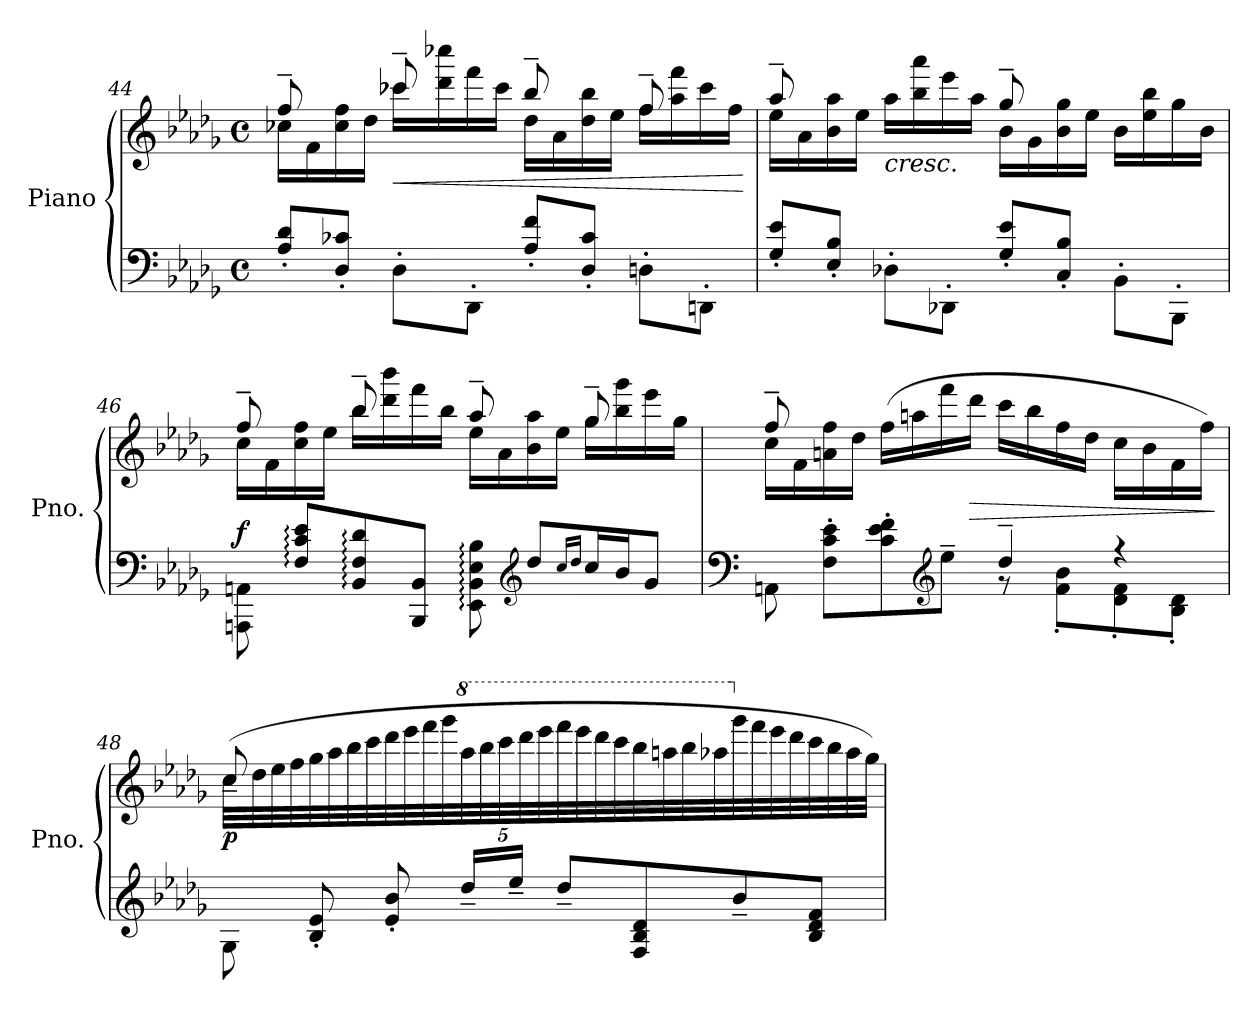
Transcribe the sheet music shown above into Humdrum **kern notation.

**kern	**kern	**dynam
*part1	*part1	*part1
*staff2	*staff1	*staff1/2
*I"Piano	*	*
*I'Pno.	*	*
!!LO:LB:g=z
*clefF4	*clefG2	*
*k[b-e-a-d-g-]	*k[b-e-a-d-g-]	*
*M4/4	*M4/4	*
*met(c)	*met(c)	*
=44	=44	=44
*	*^	*
8A-/' 8d-/'L	8ff~/	16cc-X\LL	.
.	.	16f\	.
8D-/' 8c-X/'J	8ryy	16cc-\ 16ff\	.
.	.	16dd-\JJ	.
!	!	!	!LO:HP:b
8D-'\L	8ccc-X~/	16ccc-\LL	<
.	.	16ddd-\ 16cccc-X\	.
8DD-'\J	8ryy	16fff\	.
.	.	16ccc-\JJ	.
8A-/' 8f/'L	8bb-~/	16dd-\LL	.
.	.	16a-\	.
8D-/' 8c-/'J	8ryy	16dd-\ 16bb-\	.
.	.	16ee-\JJ	.
8Dn'\L	8ff~/	16ff\LL	.
.	.	16aa-\ 16fff\	.
8DDn'\J	8ryy	16ccc-\	.
.	.	16ff\JJ	.
*	*v	*v	*
.	.	[
=45	=45	=45
*	*^	*
8G-/' 8e-/'L	8aa-~/	16ee-\LL	.
.	.	16a-\	.
8E-/' 8B-/'J	8ryy	16b-\ 16aa-\	.
.	.	16ee-\JJ	.
!	!LO:TX:b:i:t=cresc.	!	!
8D-X'\L	16aa-\LL	4ryy	.
.	16bb-\ 16aaa-\	.	.
8DD-X'\J	16eee-\	.	.
.	16aa-\JJ	.	.
8G-/' 8e-/'L	8gg-~/	16b-\LL	.
.	.	16g-\	.
8C/' 8B-/'J	8ryy	16b-\ 16gg-\	.
.	.	16ee-\JJ	.
8BB-'\L	16b-\LL	4ryy	.
.	16ee-\ 16bb-\	.	.
8BBB-'\J	16gg-\	.	.
.	16b-\JJ	.	.
!!LO:LB:g=z	!!
=46	=46	=46	=46
!	!	!	!LO:DY:a=2
8AAAn\ 8AAn\	8ff~/	16cc\LL	f
.	.	16f\	.
8F/: 8c/: 8e-/:L	8ryy	16cc\ 16ff\	.
.	.	16ee-\JJ	.
8BB-/: 8F/: 8d-/:	8bb-~/	16bb-\LL	.
.	.	16ddd-\ 16bbb-\	.
8BBB-/ 8BB-/J	8ryy	16fff\	.
.	.	16bb-\JJ	.
8EE-\: 8BB-\: 8E-\: 8B-\:	8aa-~/	16ee-\LL	.
.	.	16a-\	.
*clefG2	*	*	*
8dd-/L	8ryy	16b-\ 16aa-\	.
.	.	16ee-\JJ	.
16qcc/LL	.	.	.
16qdd-/JJ	.	.	.
16cc/L	8gg-~/	16gg-\LL	.
16b-/J	.	16bb-\ 16ggg-\	.
8g-/J	8ryy	16eee-\	.
.	.	16gg-\JJ	.
=47	=47	=47	=47
*clefF4	*	*	*
*^	*	*	*
8AAn\	2ryy	8ff~/	16cc\LL	.
.	.	.	16f\	.
8F\' 8c\' 8e-\'L	.	8ryy	16an\ 16ff\	.
.	.	.	16dd-\JJ	.
8c\' 8e-\' 8f\'	.	(>16ff\LL	2.ryy	.
.	.	16aan\	.	.
*clefG2	*	*	*	*
8ee-~\J	.	16fff\	.	.
!	!	!	!	!LO:HP:b
.	.	16ddd-\JJ	.	>
4dd-~/	8r	16ccc\LL	.	.
.	.	16bb-\	.	.
.	8f\' 8b-\'L	16ff\	.	.
.	.	16dd-\JJ	.	.
4r	8d-\' 8f\'	16cc\LL	.	.
.	.	16b-\	.	.
.	8B-\' 8d-\'J	16f\	.	.
.	.	16ff\JJ)	.	.
*v	*v	*	*	*
*	*v	*v	*
.	.	]
!!LO:LB:g=z
=48	=48	=48
*	*^	*
!	!	!	!LO:DY:b
8G-\	(>32cc\LLL	8cc~/	p
.	32dd-\	.	.
.	32ee-\	.	.
.	32ff\	.	.
8B-/' 8e-/'	32gg-\	2..ryy	.
.	32aa-\	.	.
.	32bb-\	.	.
.	32ccc\	.	.
8e-/' 8b-/'	32ddd-\	.	.
.	32eee-\	.	.
.	32fff\	.	.
.	32ggg-\	.	.
*	*8va	*	*
*	*Xbrackettup	*	*
16dd-~/LL	40aaa-\	.	.
.	40bbb-\	.	.
.	40cccc\	.	.
16ee-~/JJ	.	.	.
.	40dddd-\	.	.
.	40eeee-\	.	.
8dd-~/L	32ffff\	.	.
.	32eeee-\	.	.
.	32dddd-\	.	.
.	32cccc\	.	.
8F/ 8B-/ 8d-/	32bbb-\	.	.
.	32aaan\	.	.
.	32bbb-\	.	.
.	32aaa-X\	.	.
*	*X8va	*	*
8b-~/	32ggg-\	.	.
.	32fff\	.	.
.	32eee-\	.	.
.	32ddd-\	.	.
8B-/ 8d-/ 8f/J	32ccc\	.	.
.	32bb-\	.	.
.	32aa-\	.	.
.	32gg-\JJJ)	.	.
*	*v	*v	*
=	=	=
*-	*-	*-
